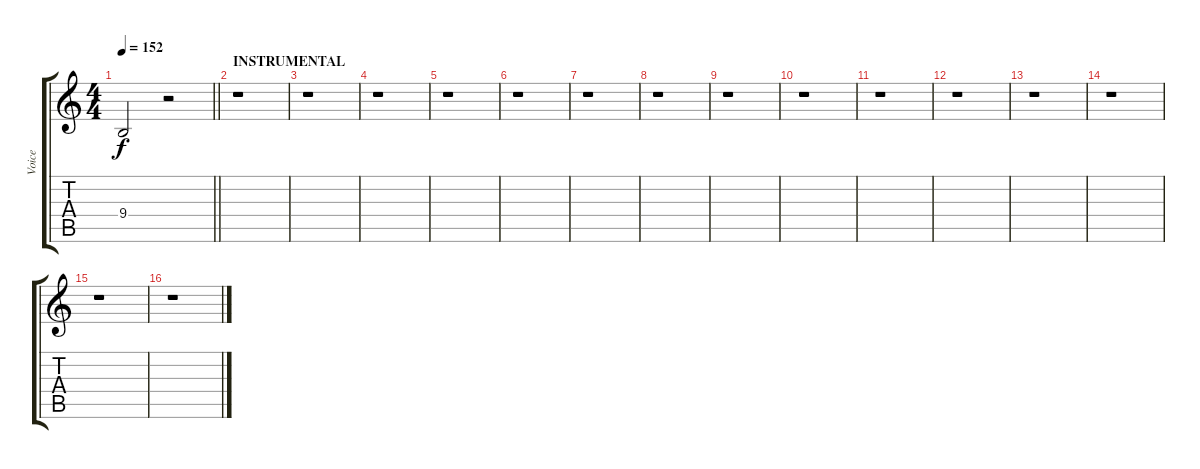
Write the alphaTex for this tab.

\track ("Voice" "Voice") {instrument lead6voice}
\staff {score tabs}
\tuning (E4 B3 G3 D3 A2 E2) {hide}
\ts (4 4)
\tempo 152
\clef g2
\barLineRight lightlight
\ks c
9.4{t}.2{dy f} r.2 |
\section ("" "INSTRUMENTAL")
r.1 |
r.1 |
r.1 |
r.1 |
r.1 |
r.1 |
r.1 |
r.1 |
r.1 |
r.1 |
r.1 |
r.1 |
r.1 |
r.1 |
r.1
